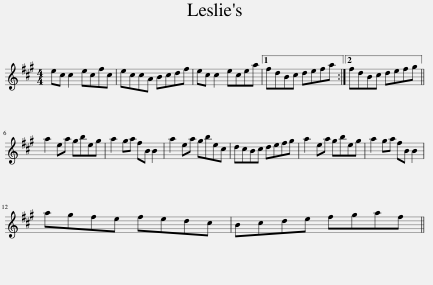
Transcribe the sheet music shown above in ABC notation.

X:1
L:1/8
M:4/4
I:linebreak $
K:A
V:1 treble
V:1
 ec c2 ecfc | eccA Bcdf | ec c2 ecea |1 fdBc defa :|2 fdBc defg ||$ %5
 a2 ea gbeg | a2 ga fB B2 | a2 ea gbec | dcBc defg | a2 ea gbeg | %10
 a2 ga fB B2 |$ agfe fedc | Bcde fgaf || %13
